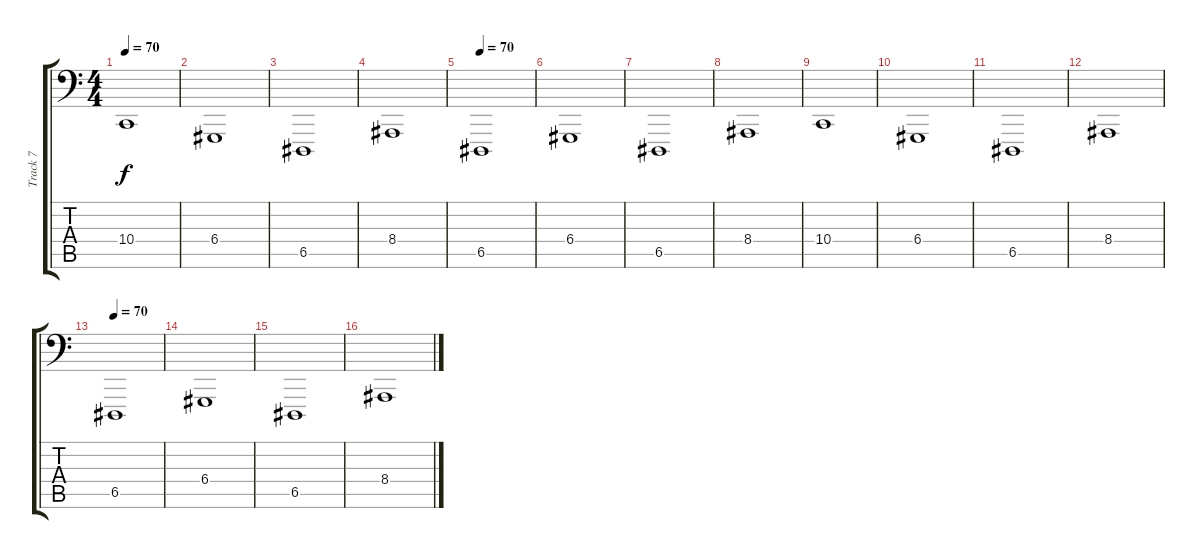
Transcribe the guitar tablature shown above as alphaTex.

\track ("Track 7" "Track 7") {instrument drawbarorgan}
\staff {score tabs}
\tuning (E2 B1 G1 D1 A0 E0) {hide}
\ts (4 4)
\tempo 70
\clef f4
\ks c
10.4.1{dy f} |
6.4.1 |
6.5.1 |
8.4.1 |
\tempo 70
6.5.1 |
6.4.1 |
6.5.1 |
8.4.1 |
10.4.1 |
6.4.1 |
6.5.1 |
8.4.1 |
\tempo 70
6.5.1 |
6.4.1 |
6.5.1 |
8.4.1
